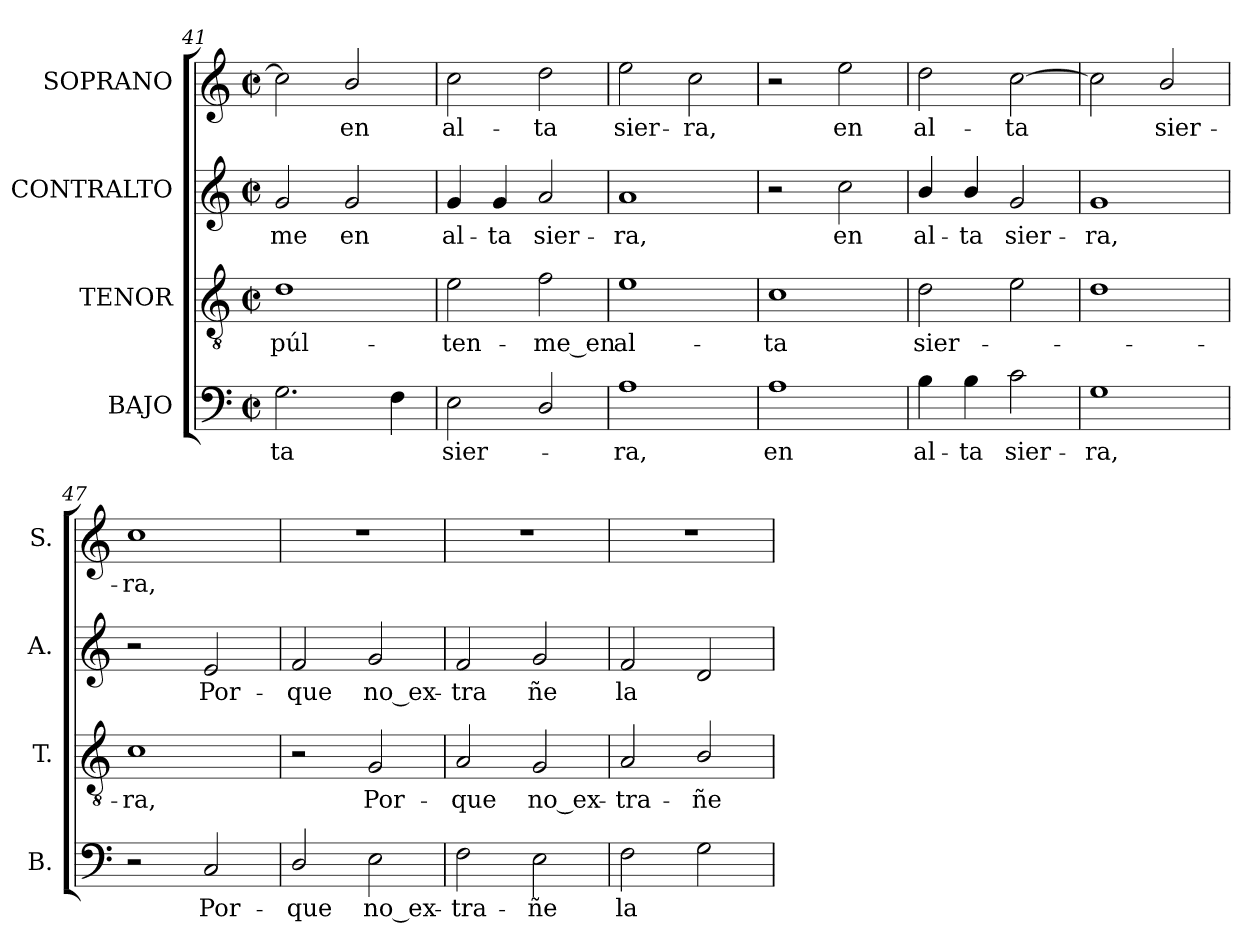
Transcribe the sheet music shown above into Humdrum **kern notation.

**kern	**text	**kern	**text	**kern	**text	**kern	**text
*part4	*part4	*part3	*part3	*part2	*part2	*part1	*part1
*staff4	*staff4	*staff3	*staff3	*staff2	*staff2	*staff1	*staff1
*I"BAJO	*	*I"TENOR	*	*I"CONTRALTO	*	*I"SOPRANO	*
*I'B.	*	*I'T.	*	*I'A.	*	*I'S.	*
*clefF4	*	*clefGv2	*	*clefG2	*	*clefG2	*
*	*	*ITrd7c12	*	*	*	*	*
*k[]	*	*k[]	*	*k[]	*	*k[]	*
*C:	*	*C:	*	*C:	*	*C:	*
*M2/2	*	*M2/2	*	*M2/2	*	*M2/2	*
*met(c|)	*	*met(c|)	*	*met(c|)	*	*met(c|)	*
=41	=41	=41	=41	=41	=41	=41	=41
!	!LO:LY:b:color=#000000	!	!	!	!	!	!
!	!	!	!LO:LY:b:color=#000000	!	!	!	!
!	!	!	!	!	!LO:LY:b:color=#000000	!	!
2.Gi\	-ta	1Di	-púl-	2gi/	-me	2cci\]	.
!	!	!	!	!	!LO:LY:b:color=#000000	!	!
!	!	!	!	!	!	!	!LO:LY:b:color=#000000
.	.	.	.	2gi/	en	2bi/	en
4Fi\	.	.	.	.	.	.	.
=42	=42	=42	=42	=42	=42	=42	=42
!	!LO:LY:b:color=#000000	!	!	!	!	!	!
!	!	!	!LO:LY:b:color=#000000	!	!	!	!
!	!	!	!	!	!LO:LY:b:color=#000000	!	!
!	!	!	!	!	!	!	!LO:LY:b:color=#000000
2Ei\	sier-	2Ei\	-ten-	4gi/	al-	2cci\	al-
!	!	!	!	!	!LO:LY:b:color=#000000	!	!
.	.	.	.	4gi/	-ta	.	.
!	!	!	!LO:LY:b:color=#000000	!	!	!	!
!	!	!	!	!	!LO:LY:b:color=#000000	!	!
!	!	!	!	!	!	!	!LO:LY:b:color=#000000
2Di/	.	2Fi\	-me_en	2ai/	sier-	2ddi\	-ta
=43	=43	=43	=43	=43	=43	=43	=43
!	!LO:LY:b:color=#000000	!	!	!	!	!	!
!	!	!	!LO:LY:b:color=#000000	!	!	!	!
!	!	!	!	!	!LO:LY:b:color=#000000	!	!
!	!	!	!	!	!	!	!LO:LY:b:color=#000000
1Ai	-ra,	1Ei	al-	1ai	-ra,	2eei\	sier-
!	!	!	!	!	!	!	!LO:LY:b:color=#000000
.	.	.	.	.	.	2cci\	-ra,
=44	=44	=44	=44	=44	=44	=44	=44
!	!LO:LY:b:color=#000000	!	!	!	!	!	!
!	!	!	!LO:LY:b:color=#000000	!	!	!	!
1Ai	en	1Ci	-ta	2r	.	2r	.
!	!	!	!	!	!LO:LY:b:color=#000000	!	!
!	!	!	!	!	!	!	!LO:LY:b:color=#000000
.	.	.	.	2cci\	en	2eei\	en
=45	=45	=45	=45	=45	=45	=45	=45
!	!LO:LY:b:color=#000000	!	!	!	!	!	!
!	!	!	!LO:LY:b:color=#000000	!	!	!	!
!	!	!	!	!	!LO:LY:b:color=#000000	!	!
!	!	!	!	!	!	!	!LO:LY:b:color=#000000
4Bi\	al-	2Di\	sier-	4bi/	al-	2ddi\	al-
!	!LO:LY:b:color=#000000	!	!	!	!	!	!
!	!	!	!	!	!LO:LY:b:color=#000000	!	!
4Bi\	-ta	.	.	4bi/	-ta	.	.
!	!LO:LY:b:color=#000000	!	!	!	!	!	!
!	!	!	!	!	!LO:LY:b:color=#000000	!	!
!	!	!	!	!	!	!	!LO:LY:b:color=#000000
2ci\	sier-	2Ei\	.	2gi/	sier-	[2cci\	-ta
=46	=46	=46	=46	=46	=46	=46	=46
!	!LO:LY:b:color=#000000	!	!	!	!	!	!
!	!	!	!	!	!LO:LY:b:color=#000000	!	!
1Gi	-ra,	1Di	.	1gi	-ra,	2cci\]	.
!	!	!	!	!	!	!	!LO:LY:b:color=#000000
.	.	.	.	.	.	2bi/	sier-
=47	=47	=47	=47	=47	=47	=47	=47
!	!	!	!LO:LY:b:color=#000000	!	!	!	!
!	!	!	!	!	!	!	!LO:LY:b:color=#000000
2r	.	1Ci	-ra,	2r	.	1cci	-ra,
!	!LO:LY:b:color=#000000	!	!	!	!	!	!
!	!	!	!	!	!LO:LY:b:color=#000000	!	!
2Ci/	Por-	.	.	2ei/	Por-	.	.
!!LO:PB:g=z
=48	=48	=48	=48	=48	=48	=48	=48
!	!LO:LY:b:color=#000000	!	!	!	!	!	!
!	!	!	!	!	!LO:LY:b:color=#000000	!	!
2Di/	-que	2r	.	2fi/	-que	1r	.
!	!LO:LY:b:color=#000000	!	!	!	!	!	!
!	!	!	!LO:LY:b:color=#000000	!	!	!	!
!	!	!	!	!	!LO:LY:b:color=#000000	!	!
2Ei\	no_ex-	2GGi/	Por-	2gi/	no_ex-	.	.
=49	=49	=49	=49	=49	=49	=49	=49
!	!LO:LY:b:color=#000000	!	!	!	!	!	!
!	!	!	!LO:LY:b:color=#000000	!	!	!	!
!	!	!	!	!	!LO:LY:b:color=#000000	!	!
2Fi\	-tra-	2AAi/	-que	2fi/	-tra	1r	.
!	!LO:LY:b:color=#000000	!	!	!	!	!	!
!	!	!	!LO:LY:b:color=#000000	!	!	!	!
!	!	!	!	!	!LO:LY:b:color=#000000	!	!
2Ei\	-ñe	2GGi/	no_ex-	2gi/	ñe	.	.
=50	=50	=50	=50	=50	=50	=50	=50
!	!LO:LY:b:color=#000000	!	!	!	!	!	!
!	!	!	!LO:LY:b:color=#000000	!	!	!	!
!	!	!	!	!	!LO:LY:b:color=#000000	!	!
2Fi\	la	2AAi/	-tra-	2fi/	la	1r	.
!	!	!	!LO:LY:b:color=#000000	!	!	!	!
2Gi\	.	2BBi/	-ñe	2di/	.	.	.
=	=	=	=	=	=	=	=
*-	*-	*-	*-	*-	*-	*-	*-
